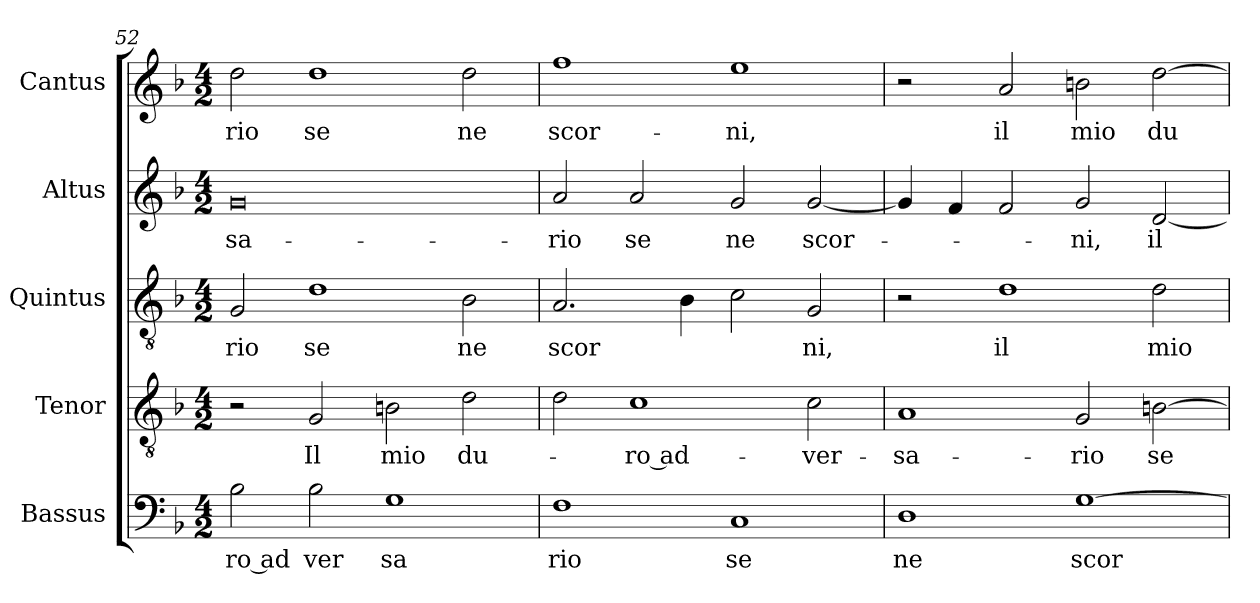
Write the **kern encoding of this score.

**kern	**text	**kern	**text	**kern	**text	**kern	**text	**kern	**text
*part5	*part5	*part4	*part4	*part3	*part3	*part2	*part2	*part1	*part1
*staff5	*staff5	*staff4	*staff4	*staff3	*staff3	*staff2	*staff2	*staff1	*staff1
*I"Bassus	*	*I"Tenor	*	*I"Quintus	*	*I"Altus	*	*I"Cantus	*
*I'Bassus	*	*I'Tenor	*	*I'Quintus	*	*I'Altus	*	*I'Cantus	*
*clefF4	*	*clefGv2	*	*clefGv2	*	*clefG2	*	*clefG2	*
*k[b-]	*	*k[b-]	*	*k[b-]	*	*k[b-]	*	*k[b-]	*
*F:	*	*F:	*	*F:	*	*F:	*	*F:	*
*M4/2	*	*M4/2	*	*M4/2	*	*M4/2	*	*M4/2	*
=52	=52	=52	=52	=52	=52	=52	=52	=52	=52
!	!LO:LY:b:rj	!	!	!	!LO:LY:b:cj	!	!LO:LY:b:cj	!	!LO:LY:b:cj
2B-\	ro ad	2r	.	2G/	rio	0g	-sa-	2dd\	rio
!	!LO:LY:b:cj	!	!LO:LY:b:cj	!	!LO:LY:b:cj	!	!	!	!LO:LY:b:cj
2B-\	ver	2G/	Il	1d	se	.	.	1dd	se
!	!LO:LY:b:cj	!	!LO:LY:b:cj	!	!	!	!	!	!
1G	sa	2Bn\	mio	.	.	.	.	.	.
!	!	!	!LO:LY:b	!	!LO:LY:b:cj	!	!	!	!LO:LY:b:cj
.	.	2d\	du-	2B-\	ne	.	.	2dd\	ne
!!LO:LB:g=z
=53	=53	=53	=53	=53	=53	=53	=53	=53	=53
!	!LO:LY:b:cj	!	!	!	!LO:LY:b	!	!LO:LY:b:cj	!	!LO:LY:b:cj
1F	rio	2d\	.	2.A/	scor	2a/	-rio	1ff	scor-
!	!	!	!LO:LY:b:rj	!	!	!	!LO:LY:b:cj	!	!
.	.	1c	-ro ad-	.	.	2a/	se	.	.
.	.	.	.	4B-\	.	.	.	.	.
!	!LO:LY:b:cj	!	!	!	!	!	!LO:LY:b:cj	!	!LO:LY:b:cj
1C	se	.	.	2c\	.	2g/	ne	1ee	-ni,
!	!	!	!LO:LY:b:cj	!	!LO:LY:b:cj	!	!LO:LY:b	!	!
.	.	2c\	-ver-	2G/	ni,	[<2g/	scor-	.	.
=54	=54	=54	=54	=54	=54	=54	=54	=54	=54
!	!LO:LY:b:cj	!	!LO:LY:b:cj	!	!	!	!	!	!
1D	ne	1A	-sa-	2r	.	4g/]	.	2r	.
.	.	.	.	.	.	4f/	.	.	.
!	!	!	!	!	!LO:LY:b:cj	!	!	!	!LO:LY:b:cj
.	.	.	.	1d	il	2f/	.	2a/	il
!	!LO:LY:b	!	!LO:LY:b:cj	!	!	!	!LO:LY:b:cj	!	!LO:LY:b:cj
[>1G	scor	2G/	-rio	.	.	2g/	-ni,	2bn\	mio
!	!	!	!LO:LY:b:cj	!	!LO:LY:b:cj	!	!LO:LY:b:cj	!	!LO:LY:b
.	.	[>2Bn\	se	2d\	mio	[<2d/	il	[>2dd\	du-
=	=	=	=	=	=	=	=	=	=
*-	*-	*-	*-	*-	*-	*-	*-	*-	*-
